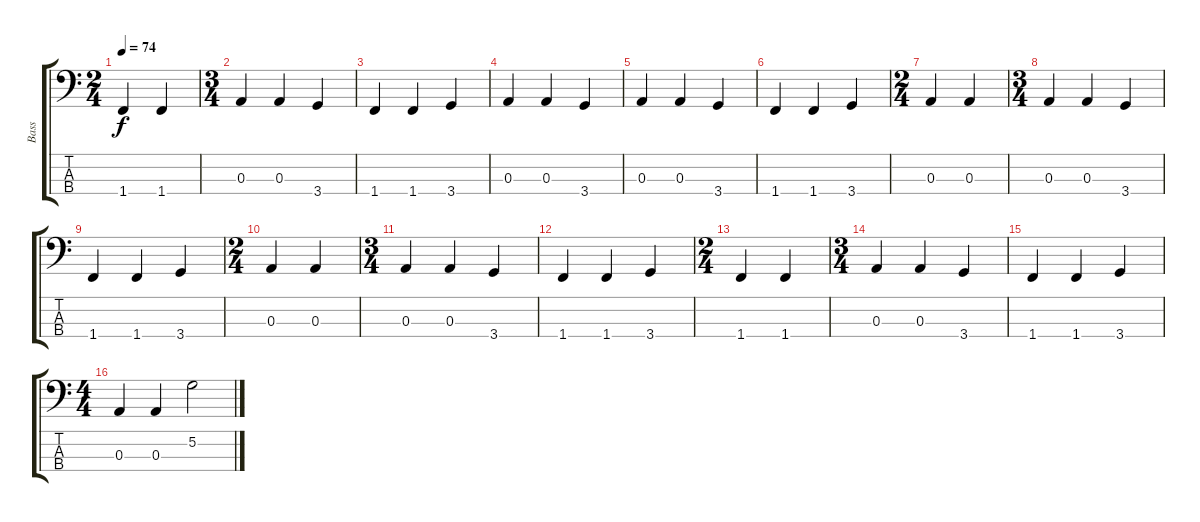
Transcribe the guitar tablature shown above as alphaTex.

\track ("Bass" "Bass") {instrument electricbassfinger}
\staff {score tabs}
\tuning (G2 D2 A1 E1) {hide}
\ts (2 4)
\tempo 74
\clef f4
\ks c
1.4.4{dy f} 1.4.4 |
\ts (3 4)
0.3.4 0.3.4 3.4.4 |
1.4.4 1.4.4 3.4.4 |
0.3.4 0.3.4 3.4.4 |
0.3.4 0.3.4 3.4.4 |
1.4.4 1.4.4 3.4.4 |
\ts (2 4)
0.3.4 0.3.4 |
\ts (3 4)
0.3.4 0.3.4 3.4.4 |
1.4.4 1.4.4 3.4.4 |
\ts (2 4)
0.3.4 0.3.4 |
\ts (3 4)
0.3.4 0.3.4 3.4.4 |
1.4.4 1.4.4 3.4.4 |
\ts (2 4)
1.4.4 1.4.4 |
\ts (3 4)
0.3.4 0.3.4 3.4.4 |
1.4.4 1.4.4 3.4.4 |
\ts (4 4)
0.3.4 0.3.4 5.2.2
